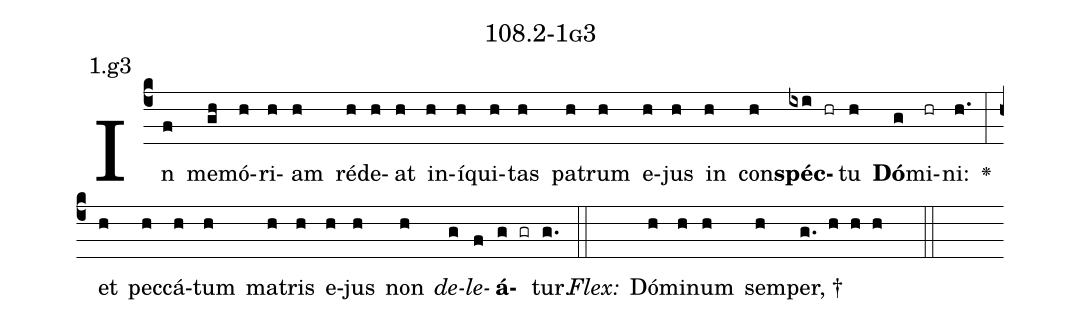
name: 108.2-1g3;
annotation: 1.g3;
%%
(c4)In(f) me(gh)mó(h)ri(h)am(h) réd(h)e(h)at(h) in(h)í(h)qui(h)tas(h) pa(h)trum(h) e(h)jus(h) in(h) con(h)<b>spéc</b>(ixi hr)tu(h) <b>Dó</b>(g)mi(hr)ni:(h.) <v>\greheightstar</v>(:) et(h) pec(h)cá(h)tum(h) ma(h)tris(h) e(h)jus(h) non(h) <i>de</i>(g)<i>le</i>(f)<b>á</b>(g gr)tur.(g.) (::)
<i>Flex:</i>()  Dó(h)mi(h)num(h) sem(h)per, †(g. h h h  ::)

%E(h) u(h) o(g) u(f) a(g) e.(g.) (::)
